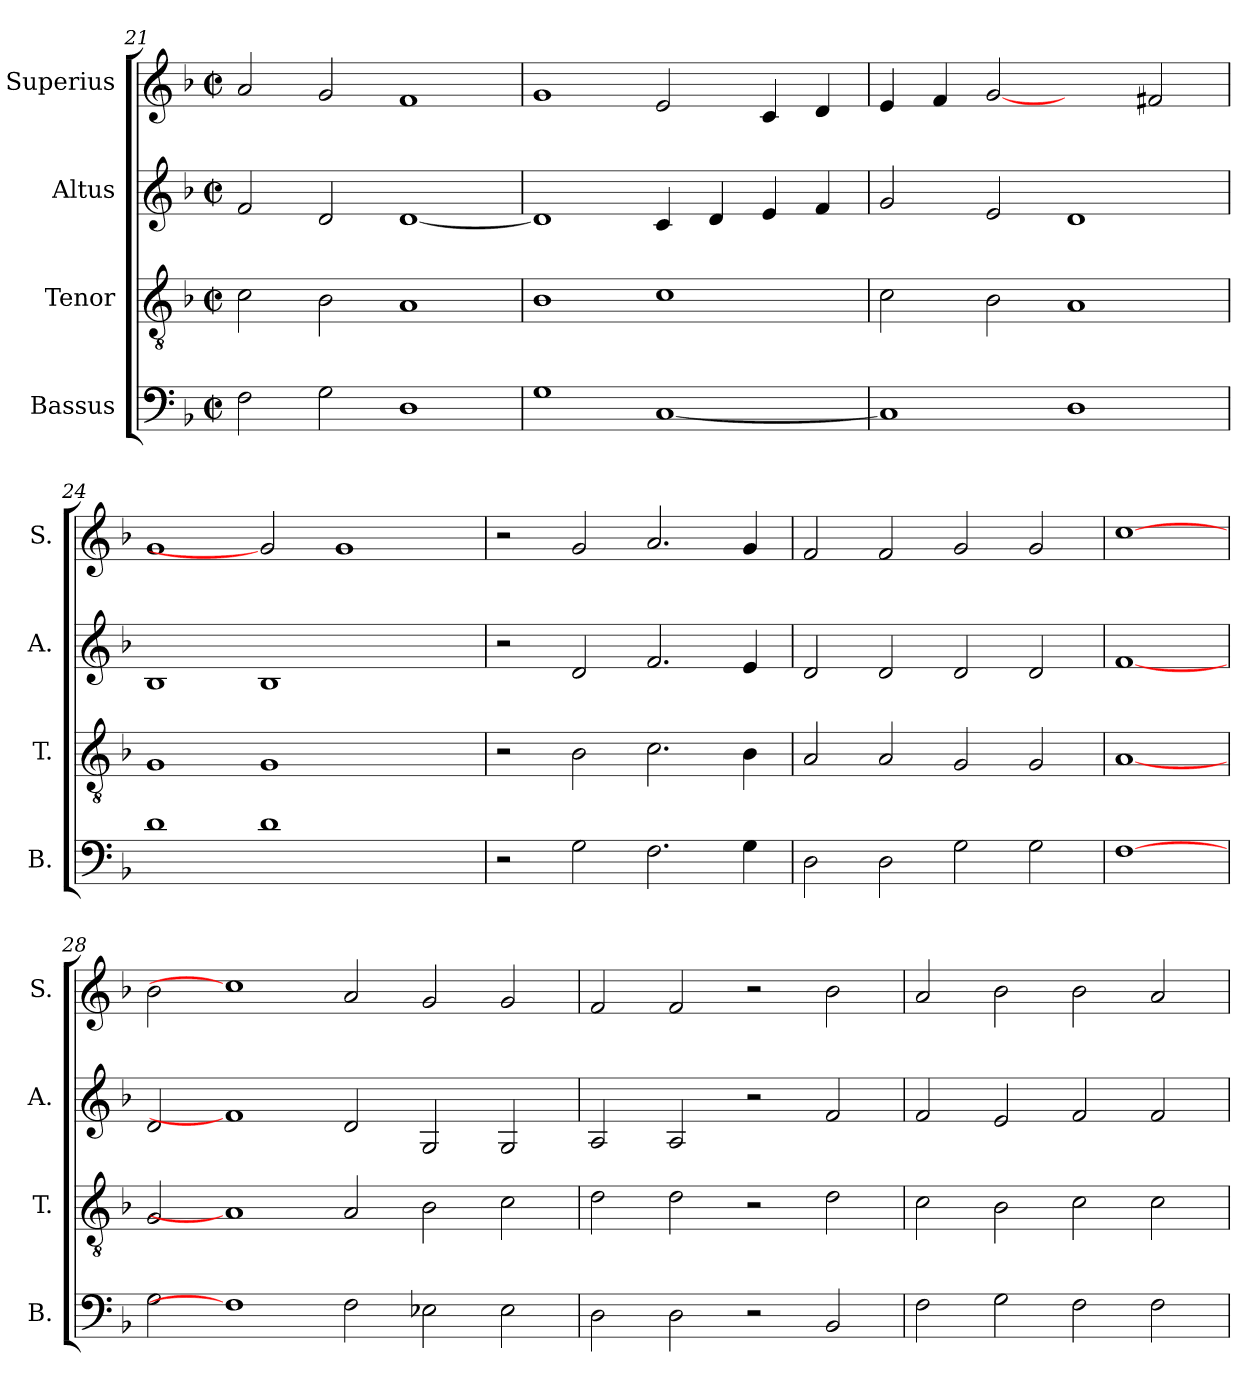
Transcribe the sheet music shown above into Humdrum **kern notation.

**kern	**kern	**kern	**kern
*part4	*part3	*part2	*part1
*staff4	*staff3	*staff2	*staff1
*I"Bassus	*I"Tenor	*I"Altus	*I"Superius
*I'B.	*I'T.	*I'A.	*I'S.
*clefF4	*clefGv2	*clefG2	*clefG2
*	*ITrd7c12	*	*
*k[b-]	*k[b-]	*k[b-]	*k[b-]
*F:	*F:	*F:	*F:
*M2/2	*M2/2	*M2/2	*M2/2
*met(c|)	*met(c|)	*met(c|)	*met(c|)
=21	=21	=21	=21
2Fi\	2Ci\	2fi/	2ai/
2Gi\	2BB-i\	2di/	2gi/
1Di	1AAi	[<1di	1fi
!!LO:PB:g=z
=22	=22	=22	=22
1Gi	1BB-i	1di]	1gi
[<1Ci	1Ci	4ci/	2ei/
.	.	4di/	.
.	.	4ei/	4ci/
.	.	4fi/	4di/
=23	=23	=23	=23
1Ci]	2Ci\	2gi/	4ei/
.	.	.	4fi/
.	2BB-i\	2ei/	[2gi
1Di	1AAi	1di	2ryy
.	.	.	2f#Xi/
=24	=24	=24	=24
1di	1GGi	1B-i	1gi
1di	1GGi	1B-i	2gi]
.	.	.	1gi
2ryy	2ryy	2ryy	.
=25	=25	=25	=25
2r	2r	2r	2r
2Gi\	2BB-i\	2di/	2gi/
2.Fi\	2.Ci\	2.fi/	2.ai/
4Gi\	4BB-i\	4ei/	4gi/
=26	=26	=26	=26
2Di\	2AAi/	2di/	2fi/
2Di\	2AAi/	2di/	2fi/
2Gi\	2GGi/	2di/	2gi/
2Gi\	2GGi/	2di/	2gi/
=27	=27	=27	=27
[1Fi	[1AAi	[1fi	[1cci
!!LO:LB:g=z
=28	=28	=28	=28
2Gi\	2GGi/	2di/	2b-i\
1Fi]	1AAi]	1fi]	1cci]
2Fi\	2AAi/	2di/	2ai/
2E-Xi\	2BB-i\	2Gi/	2gi/
2E-i\	2Ci\	2Gi/	2gi/
=29	=29	=29	=29
2Di\	2Di\	2Ai/	2fi/
2Di\	2Di\	2Ai/	2fi/
2r	2r	2r	2r
2BB-i/	2Di\	2fi/	2b-i\
=30	=30	=30	=30
2Fi\	2Ci\	2fi/	2ai/
2Gi\	2BB-i\	2ei/	2b-i\
2Fi\	2Ci\	2fi/	2b-i\
2Fi\	2Ci\	2fi/	2ai/
=	=	=	=
*-	*-	*-	*-
